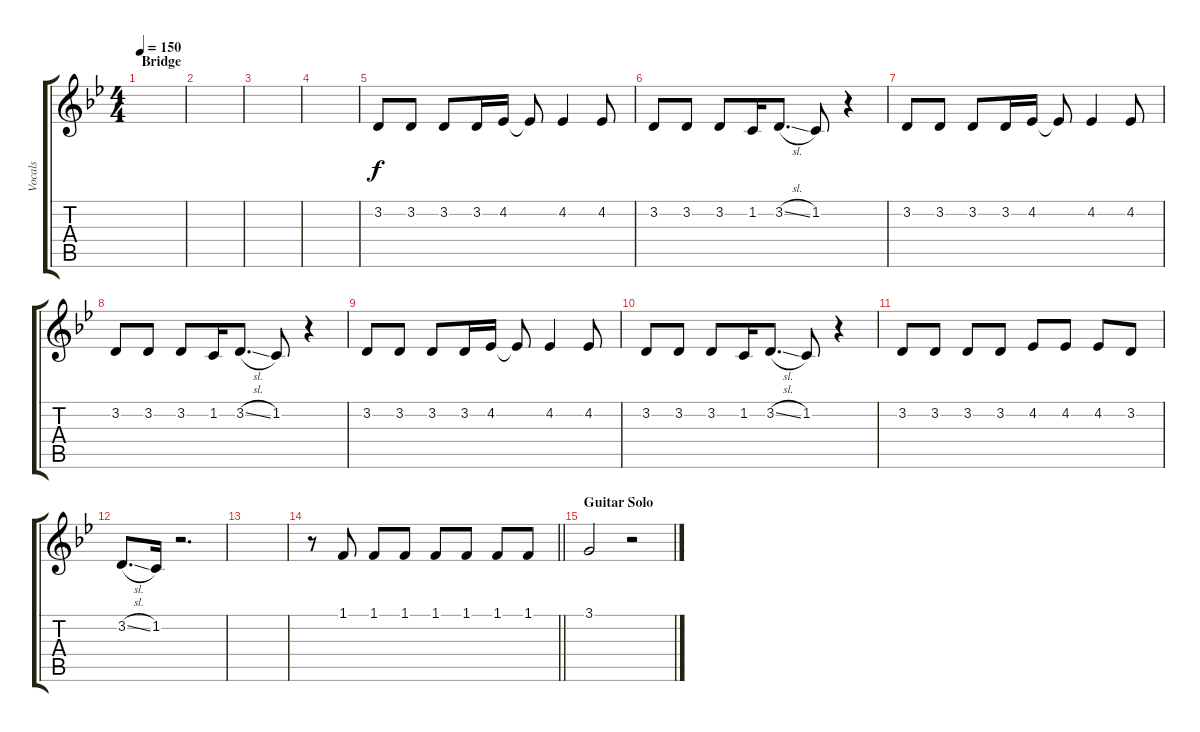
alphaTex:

\track ("Vocals" "Vocals") {instrument oboe}
\staff {score tabs}
\tuning (E4 B3 G3 D3 A2 E2) {hide}
\ts (4 4)
\section ("" "Bridge")
\tempo 150
\clef g2
\ks bb
|
|
|
|
3.2.8 3.2.8 3.2.8 3.2.16 4.2.16 4.2{t}.8 4.2.4 4.2.8 |
3.2.8 3.2.8 3.2.8 1.2.16 3.2{sl}.8{d} 1.2.8 r.4 |
3.2.8 3.2.8 3.2.8 3.2.16 4.2.16 4.2{t}.8 4.2.4 4.2.8 |
3.2.8 3.2.8 3.2.8 1.2.16 3.2{sl}.8{d} 1.2.8 r.4 |
3.2.8 3.2.8 3.2.8 3.2.16 4.2.16 4.2{t}.8 4.2.4 4.2.8 |
3.2.8 3.2.8 3.2.8 1.2.16 3.2{sl}.8{d} 1.2.8 r.4 |
3.2.8 3.2.8 3.2.8 3.2.8 4.2.8 4.2.8 4.2.8 3.2.8 |
3.2{sl}.8{d} 1.2.16 r.2{d} |
|
\barLineRight lightlight
r.8 1.1.8 1.1.8 1.1.8 1.1.8 1.1.8 1.1.8 1.1.8 |
\section ("" "Guitar Solo")
3.1.2 r.2
